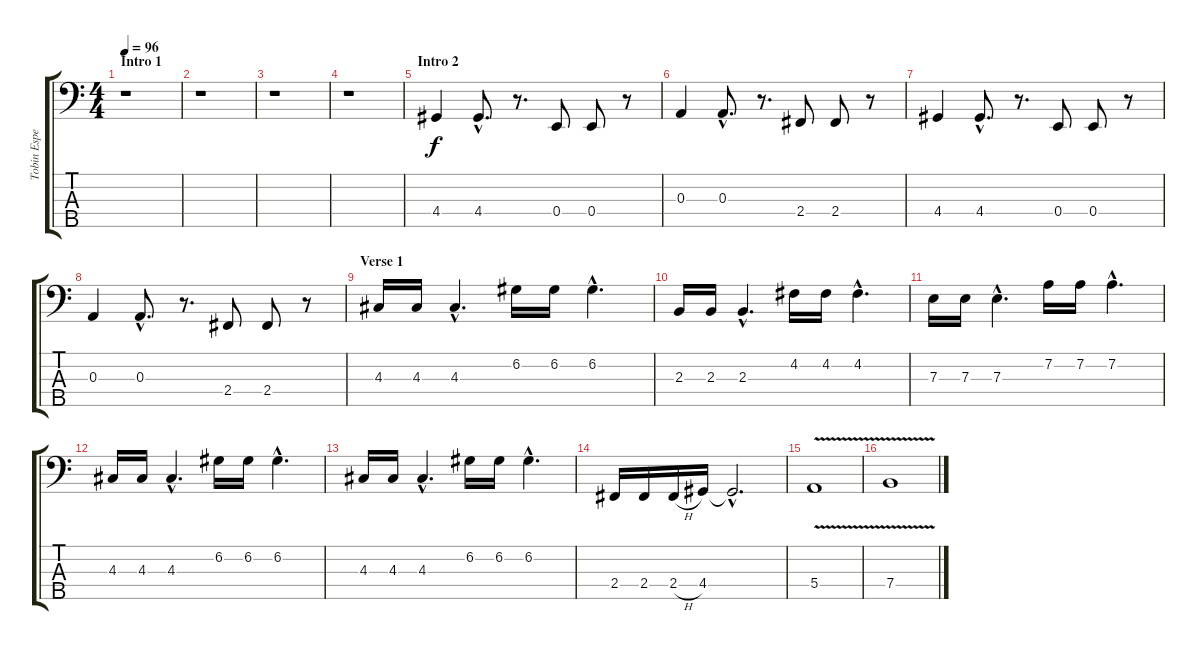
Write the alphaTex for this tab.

\track ("Tobin Esperance - Bass" "Tobin Espe") {instrument electricbassfinger}
\staff {score tabs}
\tuning (G2 D2 A1 E1 B0) {hide}
\ts (4 4)
\section ("" "Intro 1")
\tempo 96
\clef f4
\ks c
r.1{dy f instrument electricbassfinger} |
r.1 |
r.1 |
r.1 |
\section ("" "Intro 2")
4.4.4 4.4{hac}.8{d} r.8{d} 0.4.8 0.4.8 r.8 |
0.3.4 0.3{hac}.8{d} r.8{d} 2.4.8 2.4.8 r.8 |
4.4.4 4.4{hac}.8{d} r.8{d} 0.4.8 0.4.8 r.8 |
0.3.4 0.3{hac}.8{d} r.8{d} 2.4.8 2.4.8 r.8 |
\section ("" "Verse 1")
4.3.16 4.3.16 4.3{hac}.4{d} 6.2.16 6.2.16 6.2{hac}.4{d} |
2.3.16 2.3.16 2.3{hac}.4{d} 4.2.16 4.2.16 4.2{hac}.4{d} |
7.3.16 7.3.16 7.3{hac}.4{d} 7.2.16 7.2.16 7.2{hac}.4{d} |
4.3.16 4.3.16 4.3{hac}.4{d} 6.2.16 6.2.16 6.2{hac}.4{d} |
4.3.16 4.3.16 4.3{hac}.4{d} 6.2.16 6.2.16 6.2{hac}.4{d} |
2.4.16 2.4.16 2.4{h}.16 4.4.16 4.4{hac t}.2{d} |
5.4{v}.1 |
7.4{v}.1
